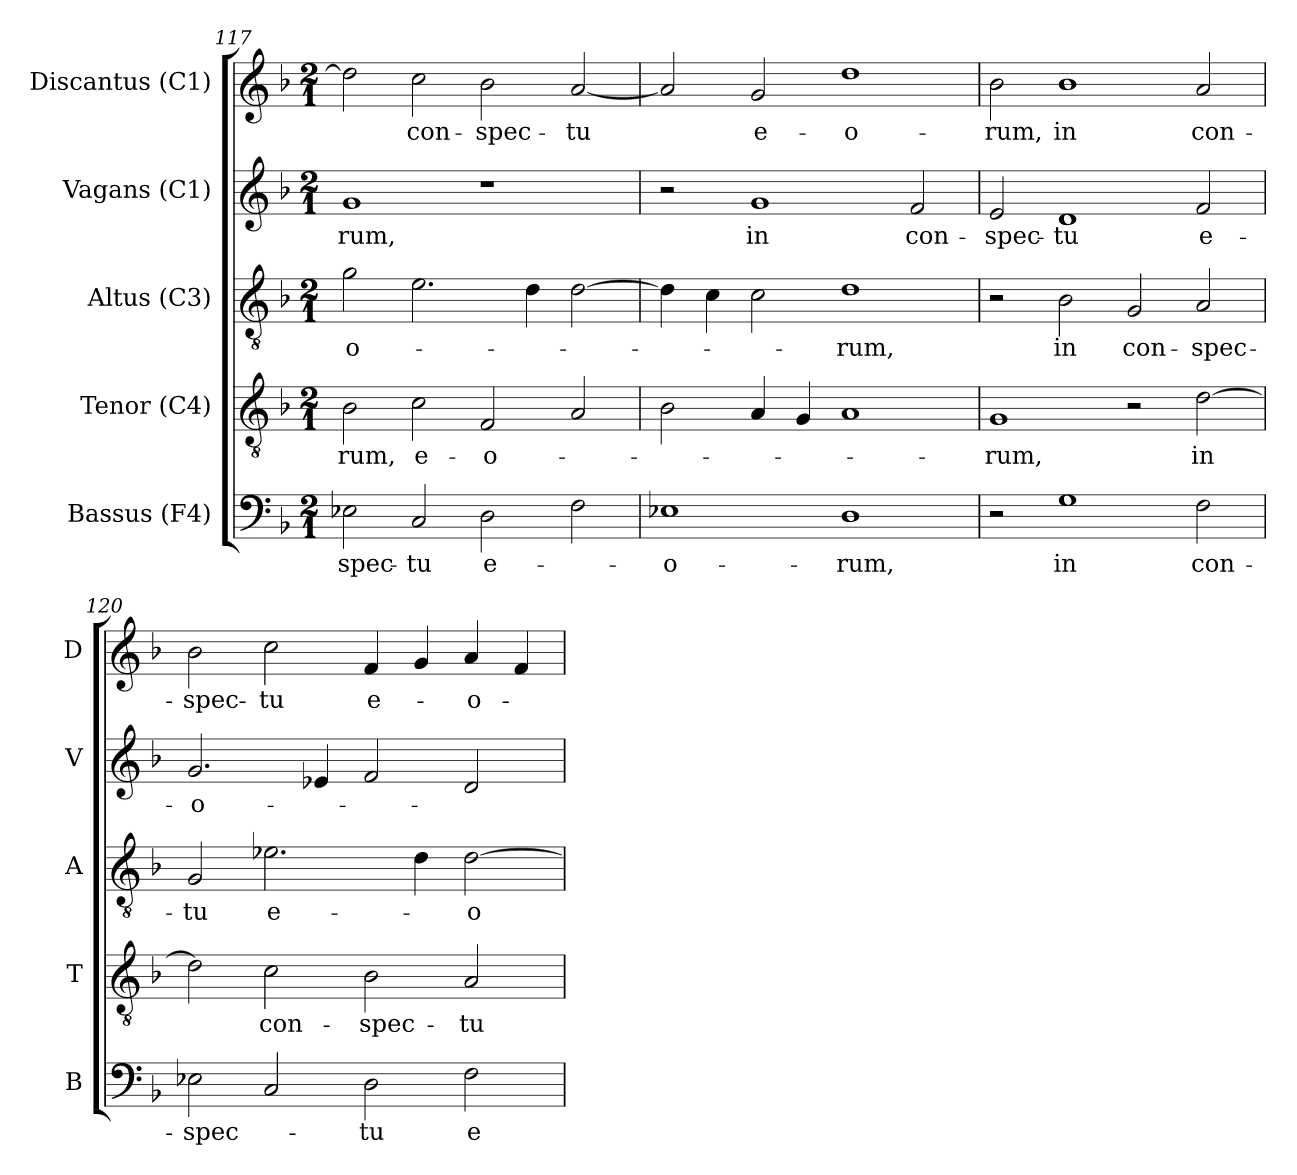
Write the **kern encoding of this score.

**kern	**text	**kern	**text	**kern	**text	**kern	**text	**kern	**text
*part5	*part5	*part4	*part4	*part3	*part3	*part2	*part2	*part1	*part1
*staff5	*staff5	*staff4	*staff4	*staff3	*staff3	*staff2	*staff2	*staff1	*staff1
*I"Bassus (F4)	*	*I"Tenor (C4)	*	*I"Altus (C3)	*	*I"Vagans (C1)	*	*I"Discantus (C1)	*
*I'B	*	*I'T	*	*I'A	*	*I'V	*	*I'D	*
*clefF4	*	*clefGv2	*	*clefGv2	*	*clefG2	*	*clefG2	*
*k[b-]	*	*k[b-]	*	*k[b-]	*	*k[b-]	*	*k[b-]	*
*F:	*	*F:	*	*F:	*	*F:	*	*F:	*
*M2/1	*	*M2/1	*	*M2/1	*	*M2/1	*	*M2/1	*
=117	=117	=117	=117	=117	=117	=117	=117	=117	=117
!	!LO:LY:b:color=#000000	!	!	!	!	!	!	!	!
!	!	!	!LO:LY:b:color=#000000	!	!	!	!	!	!
!	!	!	!	!	!LO:LY:b:color=#000000	!	!	!	!
!	!	!	!	!	!	!	!LO:LY:b:color=#000000	!	!
2E-i\	-spec-	2B-i\	-rum,	2gi\	-o-	1gi	-rum,	2ddi\]	.
!	!LO:LY:b:color=#000000	!	!	!	!	!	!	!	!
!	!	!	!LO:LY:b:color=#000000	!	!	!	!	!	!
!	!	!	!	!	!	!	!	!	!LO:LY:b:color=#000000
2Ci/	-tu	2ci\	e-	2.ei\	.	.	.	2cci\	con-
!	!LO:LY:b:color=#000000	!	!	!	!	!	!	!	!
!	!	!	!LO:LY:b:color=#000000	!	!	!	!	!	!
!	!	!	!	!	!	!	!	!	!LO:LY:b:color=#000000
2Di\	e-	2Fi/	-o-	.	.	1r	.	2b-i\	-spec-
.	.	.	.	4di\	.	.	.	.	.
!	!	!	!	!	!	!	!	!	!LO:LY:b:color=#000000
2Fi\	.	2Ai/	.	[2di\	.	.	.	[2ai/	-tu
=118	=118	=118	=118	=118	=118	=118	=118	=118	=118
!	!LO:LY:b:color=#000000	!	!	!	!	!	!	!	!
1E-i	-o-	2B-i\	.	4di\]	.	2r	.	2ai/]	.
.	.	.	.	4ci\	.	.	.	.	.
!	!	!	!	!	!	!	!LO:LY:b:color=#000000	!	!
!	!	!	!	!	!	!	!	!	!LO:LY:b:color=#000000
.	.	4Ai/	.	2ci\	.	1gi	in	2gi/	e-
.	.	4Gi/	.	.	.	.	.	.	.
!	!LO:LY:b:color=#000000	!	!	!	!	!	!	!	!
!	!	!	!	!	!LO:LY:b:color=#000000	!	!	!	!
!	!	!	!	!	!	!	!	!	!LO:LY:b:color=#000000
1Di	-rum,	1Ai	.	1di	-rum,	.	.	1ddi	-o-
!	!	!	!	!	!	!	!LO:LY:b:color=#000000	!	!
.	.	.	.	.	.	2fi/	con-	.	.
!!LO:PB:g=z
=119	=119	=119	=119	=119	=119	=119	=119	=119	=119
!	!	!	!LO:LY:b:color=#000000	!	!	!	!	!	!
!	!	!	!	!	!	!	!LO:LY:b:color=#000000	!	!
!	!	!	!	!	!	!	!	!	!LO:LY:b:color=#000000
2r	.	1Gi	-rum,	2r	.	2ei/	-spec-	2b-i\	-rum,
!	!LO:LY:b:color=#000000	!	!	!	!	!	!	!	!
!	!	!	!	!	!LO:LY:b:color=#000000	!	!	!	!
!	!	!	!	!	!	!	!LO:LY:b:color=#000000	!	!
!	!	!	!	!	!	!	!	!	!LO:LY:b:color=#000000
1Gi	in	.	.	2B-i\	in	1di	-tu	1b-i	in
!	!	!	!	!	!LO:LY:b:color=#000000	!	!	!	!
.	.	2r	.	2Gi/	con-	.	.	.	.
!	!LO:LY:b:color=#000000	!	!	!	!	!	!	!	!
!	!	!	!LO:LY:b:color=#000000	!	!	!	!	!	!
!	!	!	!	!	!LO:LY:b:color=#000000	!	!	!	!
!	!	!	!	!	!	!	!LO:LY:b:color=#000000	!	!
!	!	!	!	!	!	!	!	!	!LO:LY:b:color=#000000
2Fi\	con-	[2di\	in	2Ai/	-spec-	2fi/	e-	2ai/	con-
=120	=120	=120	=120	=120	=120	=120	=120	=120	=120
!	!LO:LY:b:color=#000000	!	!	!	!	!	!	!	!
!	!	!	!	!	!LO:LY:b:color=#000000	!	!	!	!
!	!	!	!	!	!	!	!LO:LY:b:color=#000000	!	!
!	!	!	!	!	!	!	!	!	!LO:LY:b:color=#000000
2E-i\	-spec-	2di\]	.	2Gi/	-tu	2.gi/	-o-	2b-i\	-spec-
!	!	!	!LO:LY:b:color=#000000	!	!	!	!	!	!
!	!	!	!	!	!LO:LY:b:color=#000000	!	!	!	!
!	!	!	!	!	!	!	!	!	!LO:LY:b:color=#000000
2Ci/	.	2ci\	con-	2.e-i\	e-	.	.	2cci\	-tu
.	.	.	.	.	.	4e-i/	.	.	.
!	!LO:LY:b:color=#000000	!	!	!	!	!	!	!	!
!	!	!	!LO:LY:b:color=#000000	!	!	!	!	!	!
!	!	!	!	!	!	!	!	!	!LO:LY:b:color=#000000
2Di\	-tu	2B-i\	-spec-	.	.	2fi/	.	4fi/	e-
.	.	.	.	4di\	.	.	.	4gi/	.
!	!LO:LY:b:color=#000000	!	!	!	!	!	!	!	!
!	!	!	!LO:LY:b:color=#000000	!	!	!	!	!	!
!	!	!	!	!	!LO:LY:b:color=#000000	!	!	!	!
!	!	!	!	!	!	!	!	!	!LO:LY:b:color=#000000
2Fi\	e-	2Ai/	-tu	[2di\	-o-	2di/	.	4ai/	-o-
.	.	.	.	.	.	.	.	4fi/	.
=	=	=	=	=	=	=	=	=	=
*-	*-	*-	*-	*-	*-	*-	*-	*-	*-
